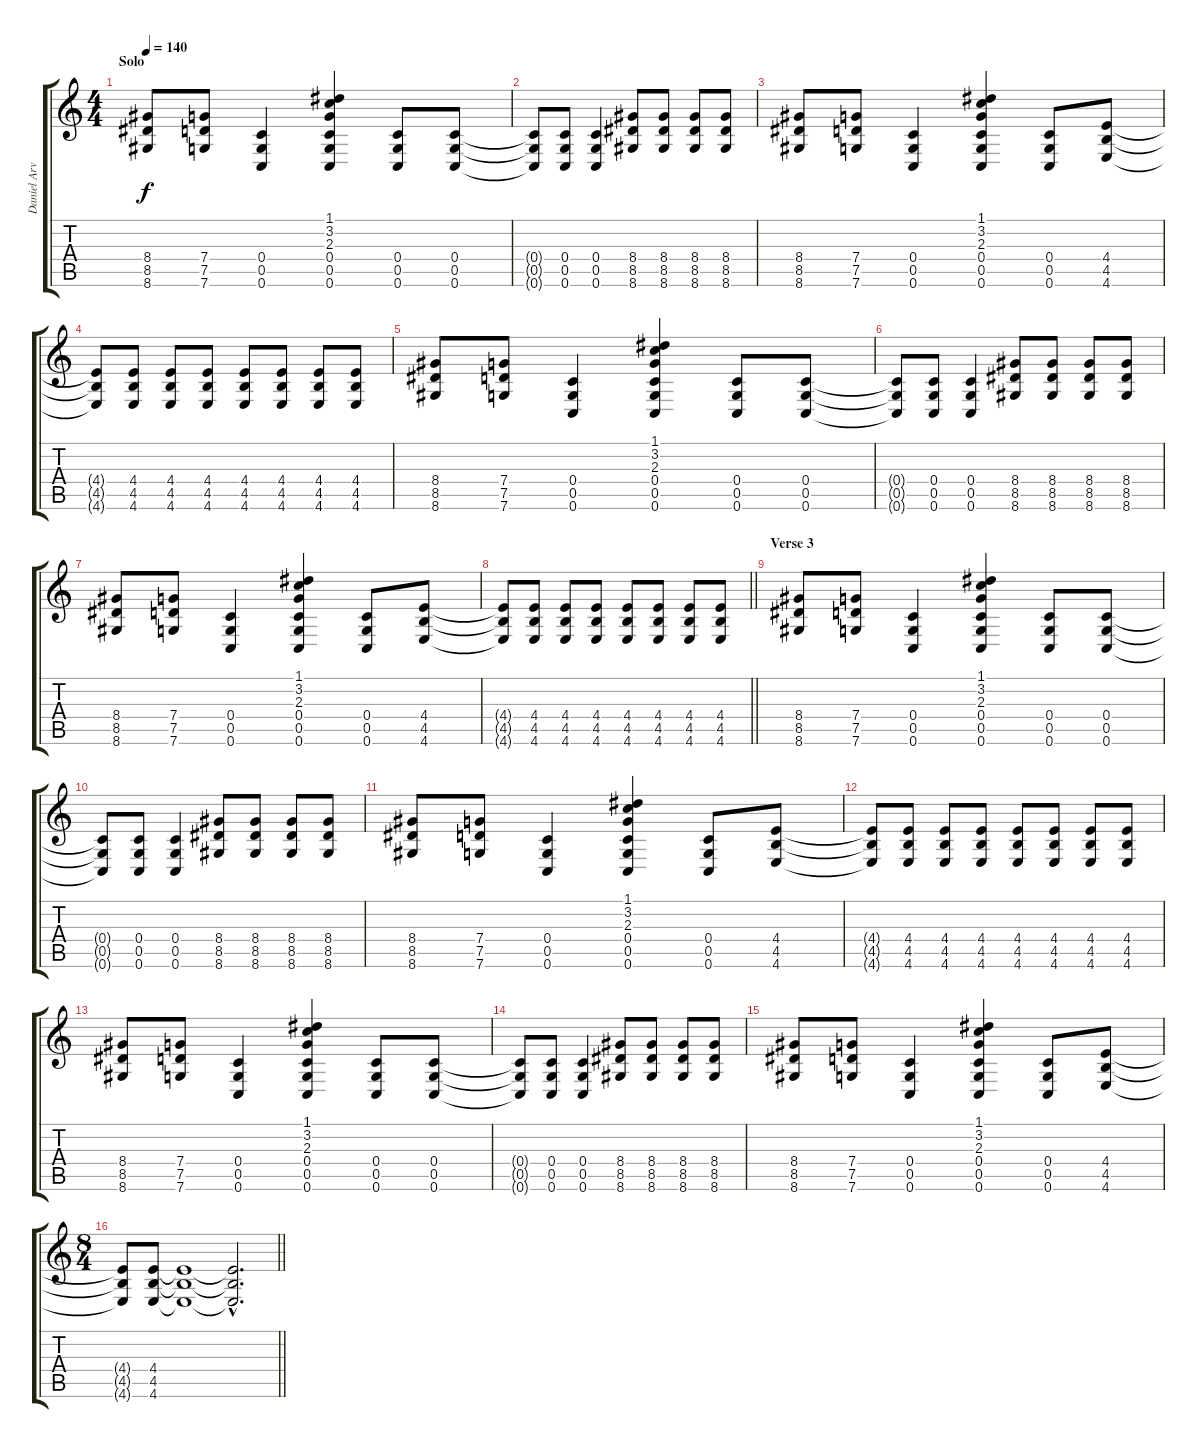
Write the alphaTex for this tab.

\track ("Daniel Arvidsson " "Daniel Arv") {instrument distortionguitar}
\staff {score tabs}
\tuning (D4 A3 F3 C3 G2 C2) {hide}
\ts (4 4)
\section ("" "Solo")
\tempo 140
\clef g2
\ks c
(8.4 8.5 8.6).8{dy f} (7.4 7.5 7.6).8 (0.4 0.5 0.6).4 (1.1 3.2 2.3 0.4 0.5 0.6).4 (0.4 0.5 0.6).8 (0.4 0.5 0.6).8 |
(0.4{t} 0.5{t} 0.6{t}).8 (0.4 0.5 0.6).8 (0.4 0.5 0.6).4 (8.4 8.5 8.6).8 (8.4 8.5 8.6).8 (8.4 8.5 8.6).8 (8.4 8.5 8.6).8 |
(8.4 8.5 8.6).8 (7.4 7.5 7.6).8 (0.4 0.5 0.6).4 (1.1 3.2 2.3 0.4 0.5 0.6).4 (0.4 0.5 0.6).8 (4.4 4.5 4.6).8 |
(4.4{t} 4.5{t} 4.6{t}).8 (4.4 4.5 4.6).8 (4.4 4.5 4.6).8 (4.4 4.5 4.6).8 (4.4 4.5 4.6).8 (4.4 4.5 4.6).8 (4.4 4.5 4.6).8 (4.4 4.5 4.6).8 |
(8.4 8.5 8.6).8 (7.4 7.5 7.6).8 (0.4 0.5 0.6).4 (1.1 3.2 2.3 0.4 0.5 0.6).4 (0.4 0.5 0.6).8 (0.4 0.5 0.6).8 |
(0.4{t} 0.5{t} 0.6{t}).8 (0.4 0.5 0.6).8 (0.4 0.5 0.6).4 (8.4 8.5 8.6).8 (8.4 8.5 8.6).8 (8.4 8.5 8.6).8 (8.4 8.5 8.6).8 |
(8.4 8.5 8.6).8 (7.4 7.5 7.6).8 (0.4 0.5 0.6).4 (1.1 3.2 2.3 0.4 0.5 0.6).4 (0.4 0.5 0.6).8 (4.4 4.5 4.6).8 |
\barLineRight lightlight
(4.4{t} 4.5{t} 4.6{t}).8 (4.4 4.5 4.6).8 (4.4 4.5 4.6).8 (4.4 4.5 4.6).8 (4.4 4.5 4.6).8 (4.4 4.5 4.6).8 (4.4 4.5 4.6).8 (4.4 4.5 4.6).8 |
\section ("" "Verse 3")
(8.4 8.5 8.6).8 (7.4 7.5 7.6).8 (0.4 0.5 0.6).4 (1.1 3.2 2.3 0.4 0.5 0.6).4 (0.4 0.5 0.6).8 (0.4 0.5 0.6).8 |
(0.4{t} 0.5{t} 0.6{t}).8 (0.4 0.5 0.6).8 (0.4 0.5 0.6).4 (8.4 8.5 8.6).8 (8.4 8.5 8.6).8 (8.4 8.5 8.6).8 (8.4 8.5 8.6).8 |
(8.4 8.5 8.6).8 (7.4 7.5 7.6).8 (0.4 0.5 0.6).4 (1.1 3.2 2.3 0.4 0.5 0.6).4 (0.4 0.5 0.6).8 (4.4 4.5 4.6).8 |
(4.4{t} 4.5{t} 4.6{t}).8 (4.4 4.5 4.6).8 (4.4 4.5 4.6).8 (4.4 4.5 4.6).8 (4.4 4.5 4.6).8 (4.4 4.5 4.6).8 (4.4 4.5 4.6).8 (4.4 4.5 4.6).8 |
(8.4 8.5 8.6).8 (7.4 7.5 7.6).8 (0.4 0.5 0.6).4 (1.1 3.2 2.3 0.4 0.5 0.6).4 (0.4 0.5 0.6).8 (0.4 0.5 0.6).8 |
(0.4{t} 0.5{t} 0.6{t}).8 (0.4 0.5 0.6).8 (0.4 0.5 0.6).4 (8.4 8.5 8.6).8 (8.4 8.5 8.6).8 (8.4 8.5 8.6).8 (8.4 8.5 8.6).8 |
(8.4 8.5 8.6).8 (7.4 7.5 7.6).8 (0.4 0.5 0.6).4 (1.1 3.2 2.3 0.4 0.5 0.6).4 (0.4 0.5 0.6).8 (4.4 4.5 4.6).8 |
\ts (8 4)
\barLineRight lightlight
(4.4{t} 4.5{t} 4.6{t}).8 (4.4 4.5 4.6).8 (4.4{t} 4.5{t} 4.6{t}).1 (4.4{hac t} 4.5{hac t} 4.6{hac t}).2{d}
